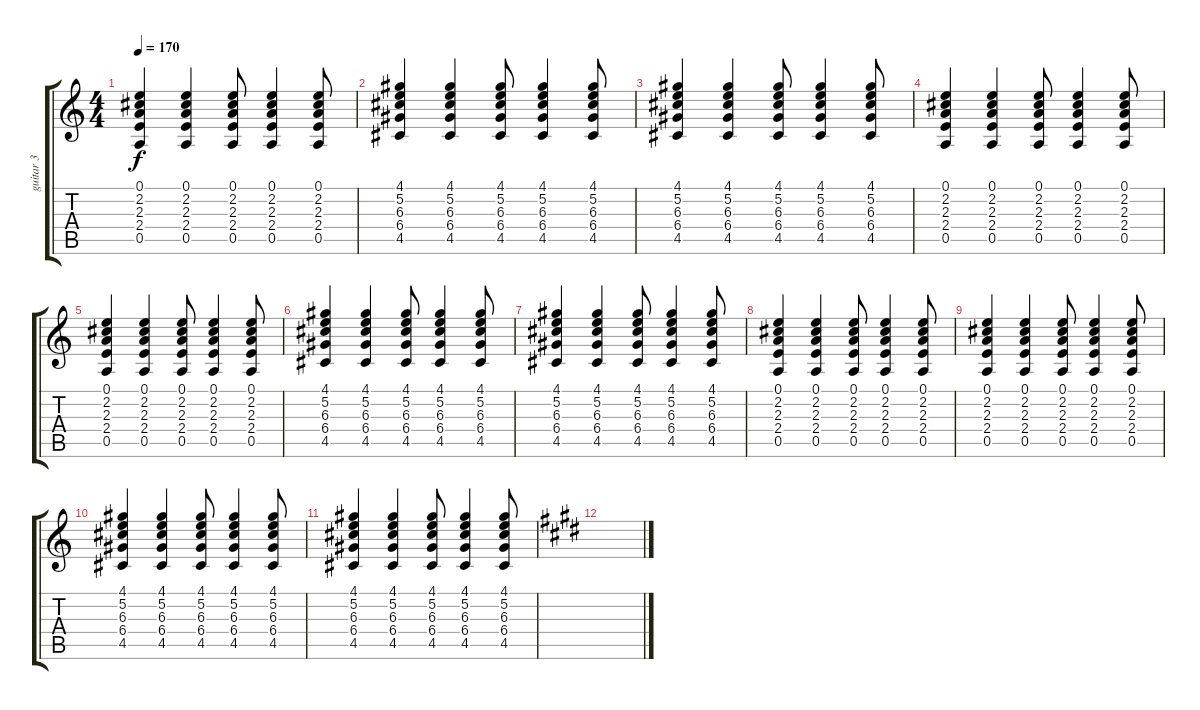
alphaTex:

\track ("guitar 3" "guitar 3") {instrument acousticguitarsteel}
\staff {score tabs}
\tuning (E4 B3 G3 D3 A2 E2) {hide}
\ts (4 4)
\tempo 170
\clef g2
\ks c
(0.1 2.2 2.3 2.4 0.5).4{dy f} (0.1 2.2 2.3 2.4 0.5).4 (0.1 2.2 2.3 2.4 0.5).8 (0.1 2.2 2.3 2.4 0.5).4 (0.1 2.2 2.3 2.4 0.5).8 |
(4.1 5.2 6.3 6.4 4.5).4 (4.1 5.2 6.3 6.4 4.5).4 (4.1 5.2 6.3 6.4 4.5).8 (4.1 5.2 6.3 6.4 4.5).4 (4.1 5.2 6.3 6.4 4.5).8 |
(4.1 5.2 6.3 6.4 4.5).4 (4.1 5.2 6.3 6.4 4.5).4 (4.1 5.2 6.3 6.4 4.5).8 (4.1 5.2 6.3 6.4 4.5).4 (4.1 5.2 6.3 6.4 4.5).8 |
(0.1 2.2 2.3 2.4 0.5).4 (0.1 2.2 2.3 2.4 0.5).4 (0.1 2.2 2.3 2.4 0.5).8 (0.1 2.2 2.3 2.4 0.5).4 (0.1 2.2 2.3 2.4 0.5).8 |
(0.1 2.2 2.3 2.4 0.5).4 (0.1 2.2 2.3 2.4 0.5).4 (0.1 2.2 2.3 2.4 0.5).8 (0.1 2.2 2.3 2.4 0.5).4 (0.1 2.2 2.3 2.4 0.5).8 |
(4.1 5.2 6.3 6.4 4.5).4 (4.1 5.2 6.3 6.4 4.5).4 (4.1 5.2 6.3 6.4 4.5).8 (4.1 5.2 6.3 6.4 4.5).4 (4.1 5.2 6.3 6.4 4.5).8 |
(4.1 5.2 6.3 6.4 4.5).4 (4.1 5.2 6.3 6.4 4.5).4 (4.1 5.2 6.3 6.4 4.5).8 (4.1 5.2 6.3 6.4 4.5).4 (4.1 5.2 6.3 6.4 4.5).8 |
(0.1 2.2 2.3 2.4 0.5).4 (0.1 2.2 2.3 2.4 0.5).4 (0.1 2.2 2.3 2.4 0.5).8 (0.1 2.2 2.3 2.4 0.5).4 (0.1 2.2 2.3 2.4 0.5).8 |
(0.1 2.2 2.3 2.4 0.5).4 (0.1 2.2 2.3 2.4 0.5).4 (0.1 2.2 2.3 2.4 0.5).8 (0.1 2.2 2.3 2.4 0.5).4 (0.1 2.2 2.3 2.4 0.5).8 |
(4.1 5.2 6.3 6.4 4.5).4 (4.1 5.2 6.3 6.4 4.5).4 (4.1 5.2 6.3 6.4 4.5).8 (4.1 5.2 6.3 6.4 4.5).4 (4.1 5.2 6.3 6.4 4.5).8 |
(4.1 5.2 6.3 6.4 4.5).4 (4.1 5.2 6.3 6.4 4.5).4 (4.1 5.2 6.3 6.4 4.5).8 (4.1 5.2 6.3 6.4 4.5).4 (4.1 5.2 6.3 6.4 4.5).8 |
\ks e
